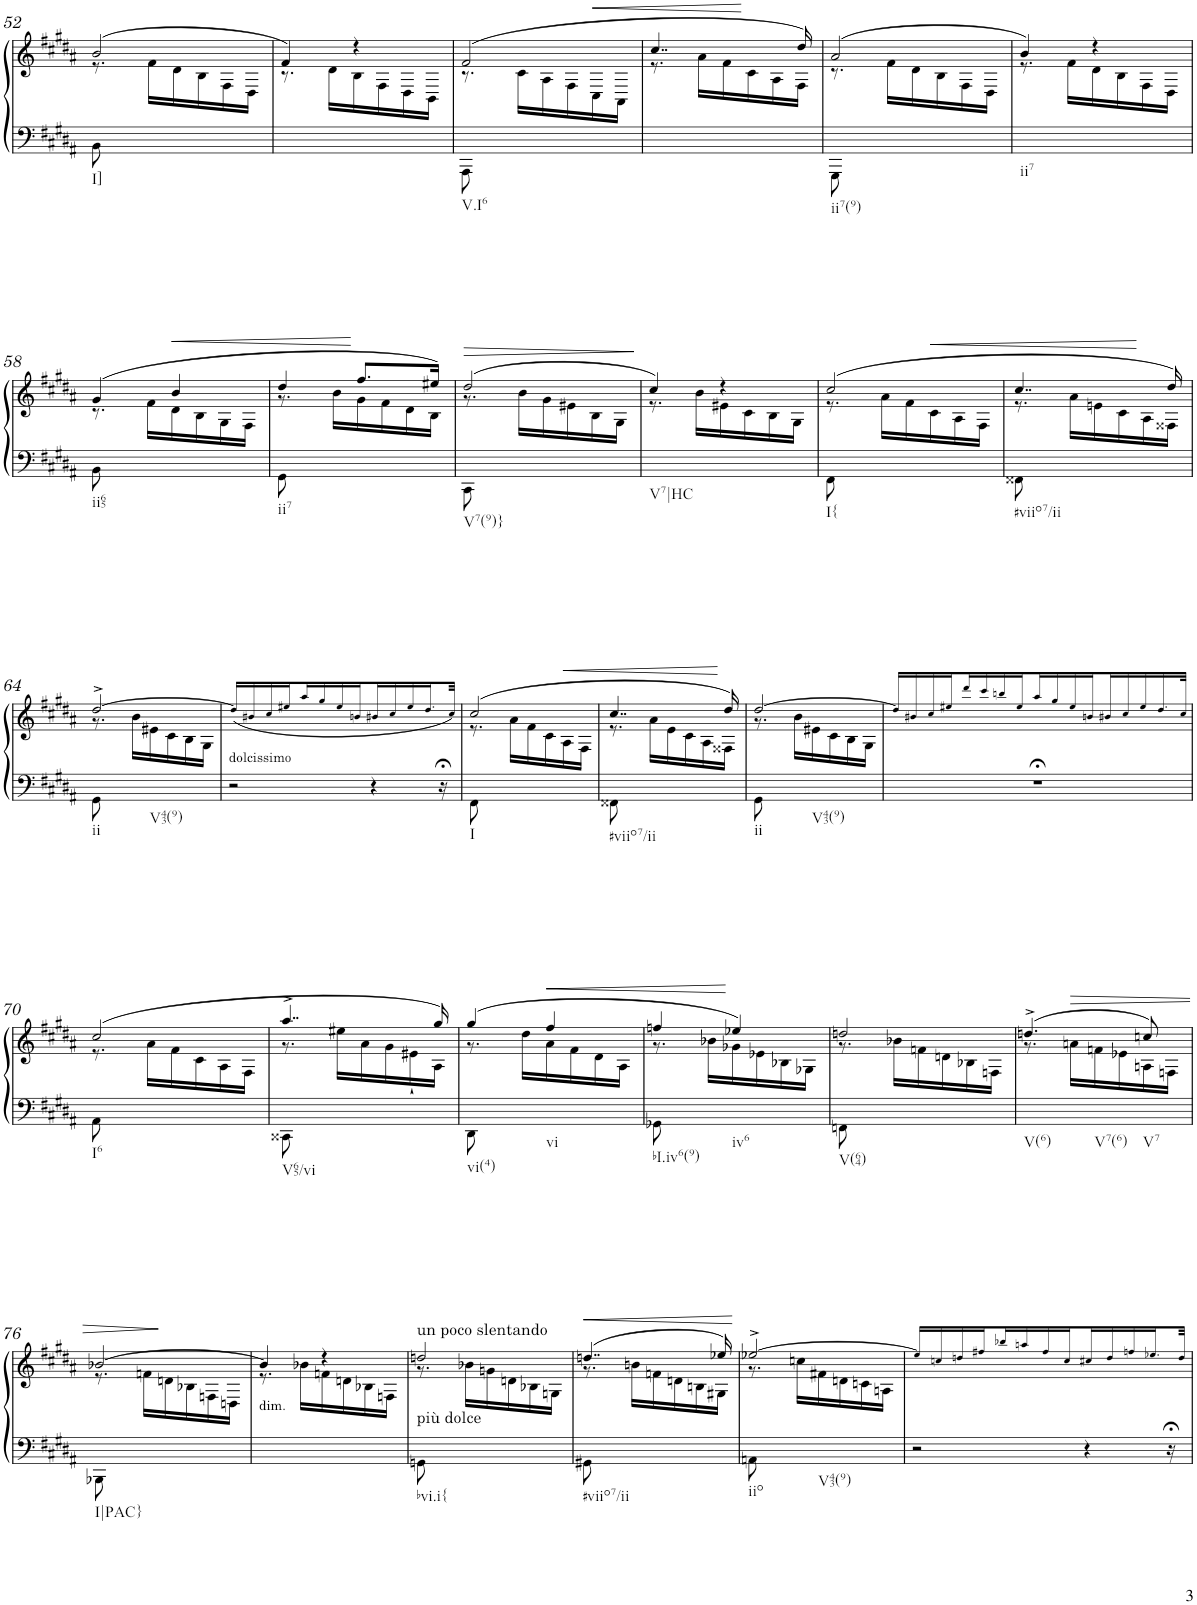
**kern	**kern	**dynam
*part1	*part1	*part1
*staff2	*staff1	*staff1/2
*I"Piano	*	*
*I'Pno.	*	*
!!LO:PB:g=z
*clefF4	*clefG2	*
*k[f#c#g#d#a#]	*k[f#c#g#d#a#]	*
*M2/4	*M2/4	*
=52	=52	=52
*	*^	*
!LO:TX:b:t=I]	!	!	!
8BB\	(2b/	8.r	.
8ryy	.	.	.
.	.	16f#\LL	.
4ryy	.	16d#\	.
.	.	16B\	.
.	.	16F#\	.
.	.	16D#\JJ	.
=53	=53	=53	=53
2ryy	4f#/)	8.r	.
.	.	16d#\LL	.
.	4r	16B\	.
.	.	16F#\	.
.	.	16D#\	.
.	.	16BB\JJ	.
=54	=54	=54	=54
!LO:TX:b:t=V.I6	!	!	!
8AAA#\	(2f#/	8.r	.
8ryy	.	.	.
.	.	16c#\LL	.
4ryy	.	16A#\	.
.	.	16F#\	.
!	!	!	!LO:HP:b
.	.	16C#\	<
.	.	16AA#\JJ	.
=55	=55	=55	=55
2ryy	4..cc#/	8.r	.
.	.	16a#\LL	.
.	.	16f#\	.
.	.	16c#\	[
.	.	16A#\	.
.	16dd#/)	16F#\JJ	.
=56	=56	=56	=56
!LO:TX:b:t=ii7(9)	!	!	!
8GGG#\	(2a#/	8.r	.
8ryy	.	.	.
.	.	16f#\LL	.
4ryy	.	16d#\	.
.	.	16B\	.
.	.	16F#\	.
.	.	16D#\JJ	.
=57	=57	=57	=57
!LO:TX:b:t=ii7	!	!	!
2ryy	4b/)	8.r	.
.	.	16f#\LL	.
.	4r	16d#\	.
.	.	16B\	.
.	.	16F#\	.
.	.	16D#\JJ	.
!!LO:LB:g=z	!!
=58	=58	=58	=58
!LO:TX:b:t=ii65	!	!	!
8BB\	(4g#/	8.r	.
8ryy	.	.	.
.	.	16f#\LL	.
!	!	!	!LO:HP:b
4ryy	4b/	16d#\	<
.	.	16B\	.
.	.	16G#\	.
.	.	16F#\JJ	.
=59	=59	=59	=59
!LO:TX:b:t=ii7	!	!	!
8GG#\	4dd#/	8.r	.
8ryy	.	.	.
.	.	16b\LL	.
4ryy	8.ff#/L	16g#\	[
.	.	16f#\	.
.	.	16d#\	.
.	16ee#X/Jk)	16B\JJ	.
=60	=60	=60	=60
!LO:TX:b:t=V7(9)}	!	!	!
!	!	!	!LO:HP:b
8CC#\	(2dd#/	8.r	>
8ryy	.	.	.
.	.	16b\LL	.
4ryy	.	16g#\	.
.	.	16e#X\	.
.	.	16B\	.
.	.	16G#\JJ	.
*	*v	*v	*
.	.	]
=61	=61	=61
*	*^	*
!LO:TX:b:t=V7|HC	!	!	!
2ryy	4cc#/)	8.r	.
.	.	16b\LL	.
.	4r	16e#X\	.
.	.	16c#\	.
.	.	16B\	.
.	.	16G#\JJ	.
=62	=62	=62	=62
!LO:TX:b:t=I{	!	!	!
8FF#\	(2cc#/	8.r	.
8ryy	.	.	.
.	.	16a#\LL	.
4ryy	.	16f#\	.
!	!	!	!LO:HP:b
.	.	16c#\	<
.	.	16A#\	.
.	.	16F#\JJ	.
=63	=63	=63	=63
!LO:TX:b:t=#viio7/ii	!	!	!
8FF##X\	4..cc#/	8.r	.
8ryy	.	.	.
.	.	16a#\LL	.
4ryy	.	16en\	.
.	.	16c#\	.
.	.	16A#\	[
.	16dd#/)	16F##X\JJ	.
!!LO:LB:g=z	!!
=64	=64	=64	=64
!LO:TX:b:t=ii	!	!	!
8GG#\	[2dd#^/	8.r	.
8ryy	.	.	.
.	.	16b\LL	.
!LO:TX:b:t=V43(9)	!	!	!
4ryy	.	16e#X\	.
.	.	16c#\	.
.	.	16B\	.
.	.	16G#\JJ	.
=65	=65	=65	=65
!	!LO:TX:b:t=dolcissimo	!	!
*	*v	*v	*
2r	(16dd#!/LL]	.
.	16b#X!/	.
.	16cc#!/	.
.	16ee#X!/J	.
.	16aa#!/L	.
.	16gg#!/	.
.	16ee#!/	.
.	16bn!/J	.
4r	16b#X!/L	.
.	16cc#!/	.
.	16ee#!/	.
.	16.dd#!/J	.
16r;<	.	.
.	32cc#!/JLL)	.
=66	=66	=66
*	*^	*
!LO:TX:b:t=I	!	!	!
8FF#\	(2cc#/	8.r	.
8ryy	.	.	.
.	.	16a#\LL	.
4ryy	.	16f#\	.
.	.	16c#\	.
!	!	!	!LO:HP:b
.	.	16A#\	<
.	.	16F#\JJ	.
=67	=67	=67	=67
!LO:TX:b:t=#viio7/ii	!	!	!
8FF##X\	4..cc#/	8.r	.
8ryy	.	.	.
.	.	16a#\LL	.
4ryy	.	16e\	.
.	.	16c#\	.
.	.	16A#\	.
.	16dd#/)	16F##X\JJ	[
=68	=68	=68	=68
!LO:TX:b:t=ii	!	!	!
8GG#\	[2dd#/	8.r	.
8ryy	.	.	.
.	.	16b\LL	.
!LO:TX:b:t=V43(9)	!	!	!
4ryy	.	16e#X\	.
.	.	16c#\	.
.	.	16B\	.
.	.	16G#\JJ	.
*	*v	*v	*
=69	=69	=69
2r;<	16dd#!/LL]	.
.	16b#X!/	.
.	16cc#!/	.
.	16ee#X!/J	.
.	16ddd#!/L	.
.	16ccc#!/	.
.	16bbn!/	.
.	16ee#!/J	.
2ryy	16aa#!/L	.
.	16gg#!/	.
.	16ee#!/	.
.	16bn!/J	.
.	16b#X!/L	.
.	16cc#!/	.
.	16ee#!/	.
.	16.dd#!/	.
16ryy	.	.
.	32cc#!/JJk	.
!!LO:LB:g=z
=70	=70	=70
*	*^	*
!LO:TX:b:t=I6	!	!	!
8AA#\	(2cc#/	8.r	.
8ryy	.	.	.
.	.	16a#\LL	.
4ryy	.	16f#\	.
.	.	16c#\	.
.	.	16A#\	.
.	.	16F#\JJ	.
=71	=71	=71	=71
!LO:TX:b:t=V65/vi	!	!	!
8CC##X\	4..aa#^/	8.r	.
8ryy	.	.	.
.	.	16ee#X\LL	.
4ryy	.	16a#\	.
.	.	16g#\	.
.	.	16e#X`\	.
.	16gg#/)	16A#\JJ	.
=72	=72	=72	=72
!LO:TX:b:t=vi(4)	!	!	!
8DD#\	(4gg#/	8.r	.
8ryy	.	.	.
.	.	16dd#\LL	.
!LO:TX:b:t=vi	!	!	!
!	!	!	!LO:HP:b
4ryy	4ff#/	16a#\	<
.	.	16f#\	.
.	.	16d#\	.
.	.	16A#\JJ	.
=73	=73	=73	=73
!LO:TX:b:t=bI.iv6(9)	!	!	!
8GG-X\	4ffn/	8.r	.
8ryy	.	.	.
.	.	16b-X\LL	.
!LO:TX:b:t=iv6	!	!	!
4ryy	4ee-X/)	16g-X\	[
.	.	16e-X\	.
.	.	16B-X\	.
.	.	16G-X\JJ	.
=74	=74	=74	=74
!LO:TX:b:t=V(64)	!	!	!
8FFn\	2ddn/	8.r	.
8ryy	.	.	.
.	.	16b-X\LL	.
4ryy	.	16fn\	.
.	.	16dn\	.
.	.	16B-X\	.
.	.	16Fn\JJ	.
=75	=75	=75	=75
!LO:TX:b:t=V(6)	!	!	!
!LO:TX:b:t=V7(6)	!	!	!
!LO:TX:b:t=V7	!	!	!
2ryy	(4.ddn^/	8.r	.
!	!	!	!LO:HP:b
.	.	16an\LL	>
.	.	16fn\	.
.	.	16e-X\	.
.	8ccn/)	16An\	.
.	.	16Fn\JJ	.
!!LO:LB:g=z	!!
=76	=76	=76	=76
!LO:TX:b:t=I|PAC}	!	!	!
8BBB-X\	[2b-X/	8.r	.
8ryy	.	.	.
.	.	16fn\LL	.
4ryy	.	16dn\	]
.	.	16B-X\	.
.	.	16Fn\	.
.	.	16Dn\JJ	.
=77	=77	=77	=77
!	!LO:TX:b:t=dim.	!	!
2ryy	4b-/]	8.r	.
.	.	16b-X\LL	.
.	4r	16fn\	.
.	.	16dn\	.
.	.	16B-X\	.
.	.	16Fn\JJ	.
=78	=78	=78	=78
!	!LO:TX:a:t=un poco slentando	!	!
!LO:TX:a:t=più dolce	!	!	!
!LO:TX:b:t=bvi.i{	!	!	!
8GGn\	2ddn/	8.r	.
8ryy	.	.	.
.	.	16b-X\LL	.
4ryy	.	16gn\	.
.	.	16dn\	.
.	.	16B-X\	.
.	.	16Gn\JJ	.
=79	=79	=79	=79
!LO:TX:b:t=#viio7/ii	!	!	!
!	!	!	!LO:HP:b
8GG#X\	(4..ddn/	8.r	<
8ryy	.	.	.
.	.	16bn\LL	.
4ryy	.	16fn\	.
.	.	16dn\	.
.	.	16Bn\	.
.	16ee-X/)	16G#X\JJ	.
*	*v	*v	*
.	.	[
=80	=80	=80
*	*^	*
!LO:TX:b:t=iio	!	!	!
8AAn\	[2ee-X^/	8.r	.
8ryy	.	.	.
.	.	16ccn\LL	.
!LO:TX:b:t=V43(9)	!	!	!
4ryy	.	16f#X\	.
.	.	16dn\	.
.	.	16cn\	.
.	.	16An\JJ	.
*	*v	*v	*
=81	=81	=81
2r	16ee-!/LL]	.
.	16ccn!/	.
.	16ddn!/	.
.	16ff#X!/J	.
.	16bb-X!/L	.
.	16aan!/	.
.	16ff#!/	.
.	16cc!/J	.
4r	16cc#X!/L	.
.	16dd!/	.
.	16ffn!/	.
.	16.ee-X!/J	.
16r;<	.	.
.	32dd!/JLL	.
=	=	=
*-	*-	*-
